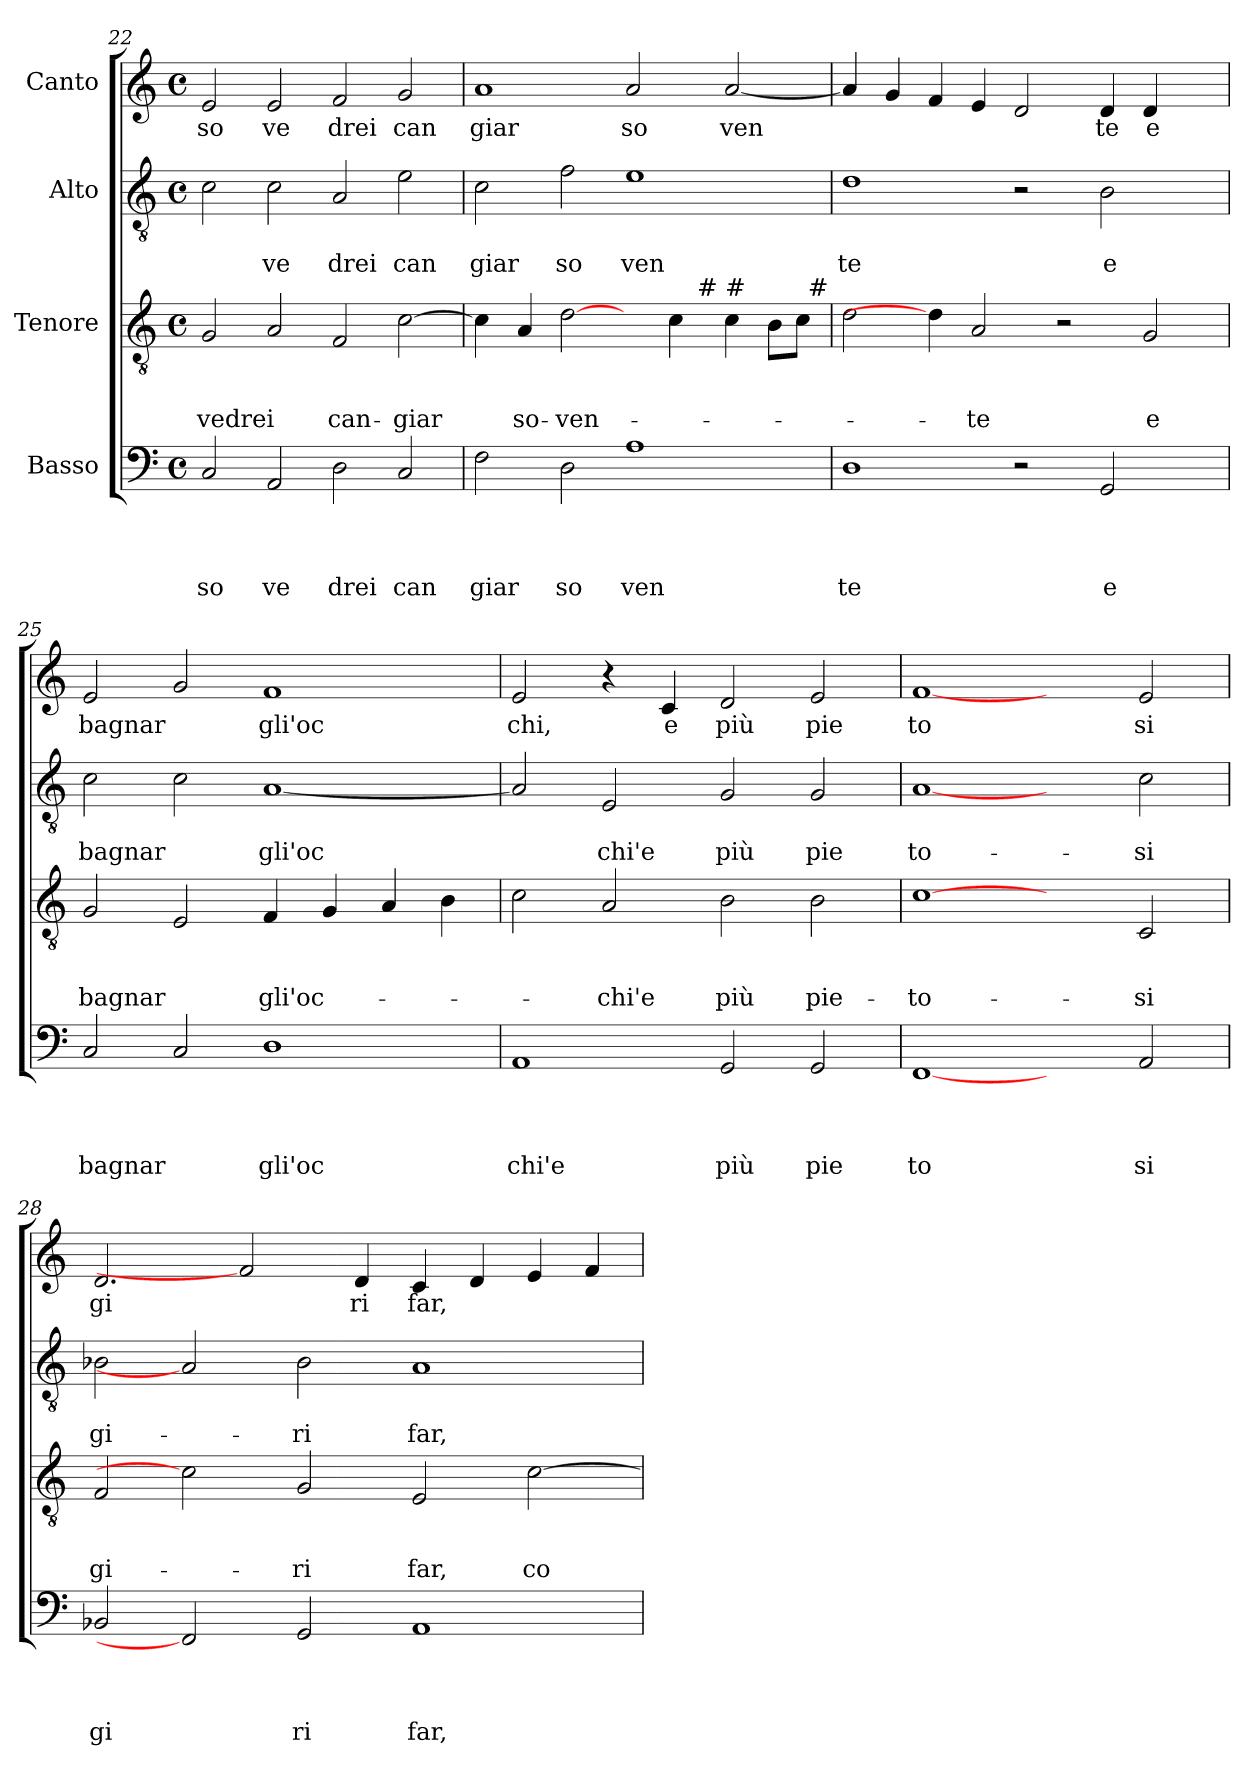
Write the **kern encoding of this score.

**kern	**text	**text	**text	**text	**kern	**text	**text	**text	**kern	**text	**text	**kern	**text
*part4	*part4	*part4	*part4	*part4	*part3	*part3	*part3	*part3	*part2	*part2	*part2	*part1	*part1
*staff4	*staff4	*staff4	*staff4	*staff4	*staff3	*staff3	*staff3	*staff3	*staff2	*staff2	*staff2	*staff1	*staff1
*I"Basso	*	*	*	*	*I"Tenore	*	*	*	*I"Alto	*	*	*I"Canto	*
*clefF4	*	*	*	*	*clefGv2	*	*	*	*clefGv2	*	*	*clefG2	*
*k[]	*	*	*	*	*k[]	*	*	*	*k[]	*	*	*k[]	*
*C:	*	*	*	*	*C:	*	*	*	*C:	*	*	*C:	*
*M4/4	*	*	*	*	*M4/4	*	*	*	*M4/4	*	*	*M4/4	*
*met(c)	*	*	*	*	*met(c)	*	*	*	*met(c)	*	*	*met(c)	*
=22	=22	=22	=22	=22	=22	=22	=22	=22	=22	=22	=22	=22	=22
!	!	!	!	!LO:LY:b	!	!	!	!LO:LY:b	!	!	!	!	!LO:LY:b
2C/	.	.	.	so	2G/	.	.	vedrei	2c\	.	.	2e/	so
!	!	!	!	!LO:LY:b	!	!	!	!	!	!	!LO:LY:b	!	!LO:LY:b
2AA/	.	.	.	ve	2A/	.	.	.	2c\	.	ve	2e/	ve
!	!	!	!	!LO:LY:b	!	!	!	!LO:LY:b	!	!	!LO:LY:b	!	!LO:LY:b
2D\	.	.	.	drei	2F/	.	.	can-	2A/	.	drei	2f/	drei
!	!	!	!	!LO:LY:b	!	!	!	!LO:LY:b	!	!	!LO:LY:b	!	!LO:LY:b
2C/	.	.	.	can	[>2c\	.	.	-giar	2e\	.	can	2g/	can
=23	=23	=23	=23	=23	=23	=23	=23	=23	=23	=23	=23	=23	=23
!	!	!	!	!LO:LY:b	!	!	!	!	!	!	!LO:LY:b	!	!LO:LY:b
*	*	*	*	*	*^	*	*	*	*	*	*	*	*
*	*	*	*	*	*	*^	*	*	*	*	*	*	*	*
2F\	.	.	.	giar	4c\]	1ryy	1ryy	.	.	.	2c\	.	giar	1a	giar
!	!	!	!	!	!	!	!	!	!	!LO:LY:b	!	!	!	!	!
.	.	.	.	.	4A/	.	.	.	.	so-	.	.	.	.	.
!	!	!	!	!LO:LY:b	!	!	!	!	!	!LO:LY:b	!	!	!LO:LY:b	!	!
2D\	.	.	.	so	[2d\	.	.	.	.	-ven-	2f\	.	so	.	.
!	!	!	!	!LO:LY:b	!	!	!	!	!	!	!	!	!LO:LY:b	!	!LO:LY:b
1A	.	.	.	ven	4ryy	4.ryy	2ryy	.	.	.	1e	.	ven	2a/	so
.	.	.	.	.	4c\	.	.	.	.	.	.	.	.	.	.
!	!	!	!	!	!	!LO:TX:a:t=# #	!	!	!	!	!	!	!	!	!
.	.	.	.	.	.	2ryy	.	.	.	.	.	.	.	.	.
!	!	!	!	!	!	!	!	!	!	!	!	!	!	!	!LO:LY:b
.	.	.	.	.	4c\	.	4ryy	.	.	.	.	.	.	[<2a/	ven
.	.	.	.	.	8B\L	.	8ryy	.	.	.	.	.	.	.	.
.	.	.	.	.	8c\J	8ryy	32ryy	.	.	.	.	.	.	.	.
!	!	!	!	!	!	!	!LO:TX:a:t=#	!	!	!	!	!	!	!	!
.	.	.	.	.	.	.	16.ryy	.	.	.	.	.	.	.	.
=24	=24	=24	=24	=24	=24	=24	=24	=24	=24	=24	=24	=24	=24	=24	=24
!	!	!	!	!LO:LY:b	!	!	!	!	!	!	!	!	!LO:LY:b	!	!
*	*	*	*	*	*v	*v	*v	*	*	*	*	*	*	*	*
1D	.	.	.	te	2d\	.	.	.	1d	.	te	4a/]	.
.	.	.	.	.	.	.	.	.	.	.	.	4g/	.
.	.	.	.	.	4d\]	.	.	.	.	.	.	4f/	.
!	!	!	!	!	!	!	!	!LO:LY:b	!	!	!	!	!
.	.	.	.	.	2A/	.	.	-te	.	.	.	4e/	.
2r	.	.	.	.	.	.	.	.	2r	.	.	2d/	.
.	.	.	.	.	2r	.	.	.	.	.	.	.	.
!	!	!	!	!LO:LY:b	!	!	!	!	!	!	!LO:LY:b	!	!LO:LY:b
2GG/	.	.	.	e	.	.	.	.	2B\	.	e	4d/	te
!	!	!	!	!	!	!	!	!LO:LY:b	!	!	!	!	!LO:LY:b
.	.	.	.	.	2G/	.	.	e	.	.	.	4d/	e
4ryy	.	.	.	.	.	.	.	.	4ryy	.	.	4ryy	.
=25	=25	=25	=25	=25	=25	=25	=25	=25	=25	=25	=25	=25	=25
!	!	!	!	!LO:LY:b	!	!	!	!LO:LY:b	!	!	!LO:LY:b	!	!LO:LY:b
2C/	.	.	.	bagnar	2G/	.	.	bagnar	2c\	.	bagnar	2e/	bagnar
2C/	.	.	.	.	2E/	.	.	.	2c\	.	.	2g/	.
!	!	!	!	!LO:LY:b	!	!	!	!LO:LY:b	!	!	!LO:LY:b	!	!LO:LY:b
1D	.	.	.	gli'oc	4F/	.	.	gli'oc-	[<1A	.	gli'oc	1f	gli'oc
.	.	.	.	.	4G/	.	.	.	.	.	.	.	.
.	.	.	.	.	4A/	.	.	.	.	.	.	.	.
.	.	.	.	.	4B\	.	.	.	.	.	.	.	.
=26	=26	=26	=26	=26	=26	=26	=26	=26	=26	=26	=26	=26	=26
!	!	!	!	!LO:LY:b	!	!	!	!	!	!	!	!	!LO:LY:b
1AA	.	.	.	chi'e	2c\	.	.	.	2A/]	.	.	2e/	chi,
!	!	!	!	!	!	!	!	!LO:LY:b	!	!	!LO:LY:b	!	!
.	.	.	.	.	2A/	.	.	-chi'e	2E/	.	chi'e	4r	.
!	!	!	!	!	!	!	!	!	!	!	!	!	!LO:LY:b
.	.	.	.	.	.	.	.	.	.	.	.	4c/	e
!	!	!	!	!LO:LY:b	!	!	!	!LO:LY:b	!	!	!LO:LY:b	!	!LO:LY:b
2GG/	.	.	.	più	2B\	.	.	più	2G/	.	più	2d/	più
!	!	!	!	!LO:LY:b	!	!	!	!LO:LY:b	!	!	!LO:LY:b	!	!LO:LY:b
2GG/	.	.	.	pie	2B\	.	.	pie-	2G/	.	pie	2e/	pie
!!LO:LB:g=z
=27	=27	=27	=27	=27	=27	=27	=27	=27	=27	=27	=27	=27	=27
!	!	!	!	!LO:LY:b	!	!	!	!LO:LY:b	!	!	!LO:LY:b	!	!LO:LY:b
[1FF	.	.	.	to	[1c	.	.	-to-	[1A	.	to-	[1f	to
2ryy	.	.	.	.	2ryy	.	.	.	2ryy	.	.	2ryy	.
!	!	!	!	!LO:LY:b	!	!	!	!LO:LY:b	!	!	!LO:LY:b	!	!LO:LY:b
2AA/	.	.	.	si	2C/	.	.	-si	2c\	.	-si	2e/	si
=28	=28	=28	=28	=28	=28	=28	=28	=28	=28	=28	=28	=28	=28
!	!	!	!	!LO:LY:b	!	!	!	!LO:LY:b	!	!	!LO:LY:b	!	!LO:LY:b
2BB-X/	.	.	.	gi	2F/	.	.	gi-	2B-X\	.	gi-	2.d/	gi
2FF]	.	.	.	.	2c]	.	.	.	2A]	.	.	.	.
.	.	.	.	.	.	.	.	.	.	.	.	2f]	.
!	!	!	!	!LO:LY:b	!	!	!	!LO:LY:b	!	!	!LO:LY:b	!	!
2GG/	.	.	.	ri	2G/	.	.	-ri	2B-\	.	-ri	.	.
!	!	!	!	!	!	!	!	!	!	!	!	!	!LO:LY:b
.	.	.	.	.	.	.	.	.	.	.	.	4d/	ri
!	!	!	!	!LO:LY:b	!	!	!	!LO:LY:b	!	!	!LO:LY:b	!	!LO:LY:b
1AA	.	.	.	far,	2E/	.	.	far,	1A	.	far,	4c/	far,
.	.	.	.	.	.	.	.	.	.	.	.	4d/	.
!	!	!	!	!	!	!	!	!LO:LY:b	!	!	!	!	!
.	.	.	.	.	[>2c\	.	.	co-	.	.	.	4e/	.
.	.	.	.	.	.	.	.	.	.	.	.	4f/	.
=	=	=	=	=	=	=	=	=	=	=	=	=	=
*-	*-	*-	*-	*-	*-	*-	*-	*-	*-	*-	*-	*-	*-
